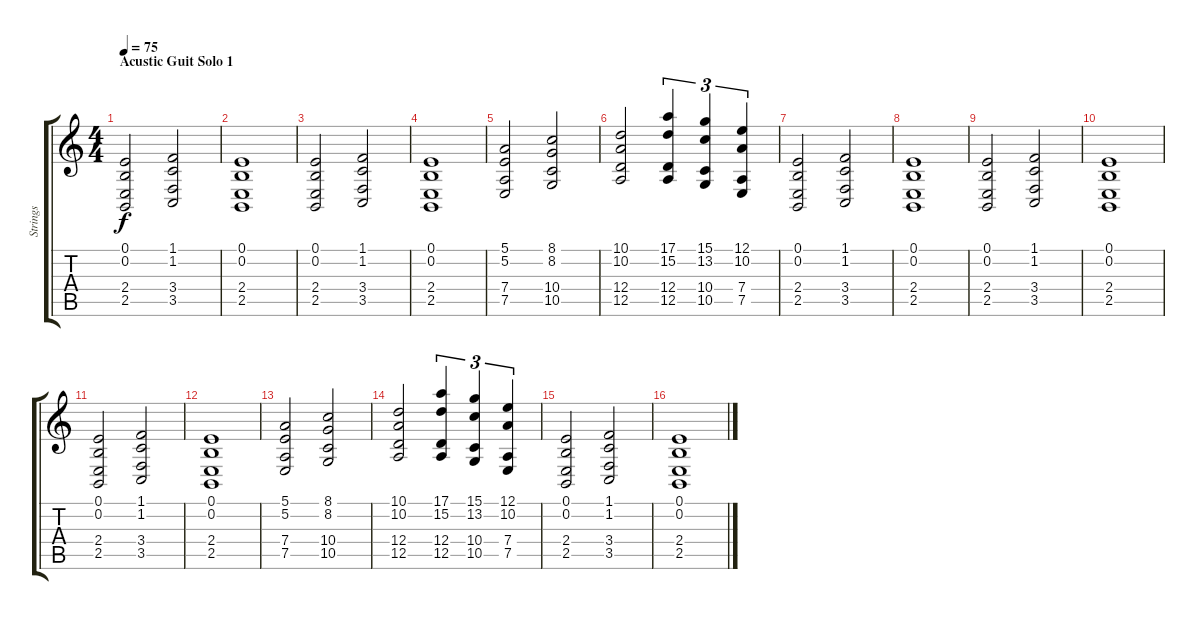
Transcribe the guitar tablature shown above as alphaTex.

\track ("Strings" "Strings") {instrument synthstrings1}
\staff {score tabs}
\tuning (E4 B3 G3 D3 A2 E2) {hide}
\ts (4 4)
\section ("" "Acustic Guit Solo 1")
\tempo 75
\clef g2
\ks c
(0.1 0.2 2.4 2.5).2{dy f instrument synthstrings1} (1.1 1.2 3.4 3.5).2 |
(0.1 0.2 2.4 2.5).1 |
(0.1 0.2 2.4 2.5).2 (1.1 1.2 3.4 3.5).2 |
(0.1 0.2 2.4 2.5).1 |
(5.1 5.2 7.4 7.5).2 (8.1 8.2 10.4 10.5).2 |
(10.1 10.2 12.4 12.5).2 (17.1 15.2 12.4 12.5).4{tu (3 2)} (15.1 13.2 10.4 10.5).4{tu (3 2)} (12.1 10.2 7.4 7.5).4{tu (3 2)} |
(0.1 0.2 2.4 2.5).2 (1.1 1.2 3.4 3.5).2 |
(0.1 0.2 2.4 2.5).1 |
(0.1 0.2 2.4 2.5).2{instrument synthstrings1} (1.1 1.2 3.4 3.5).2 |
(0.1 0.2 2.4 2.5).1 |
(0.1 0.2 2.4 2.5).2 (1.1 1.2 3.4 3.5).2 |
(0.1 0.2 2.4 2.5).1 |
(5.1 5.2 7.4 7.5).2 (8.1 8.2 10.4 10.5).2 |
(10.1 10.2 12.4 12.5).2 (17.1 15.2 12.4 12.5).4{tu (3 2)} (15.1 13.2 10.4 10.5).4{tu (3 2)} (12.1 10.2 7.4 7.5).4{tu (3 2)} |
(0.1 0.2 2.4 2.5).2 (1.1 1.2 3.4 3.5).2 |
(0.1 0.2 2.4 2.5).1
